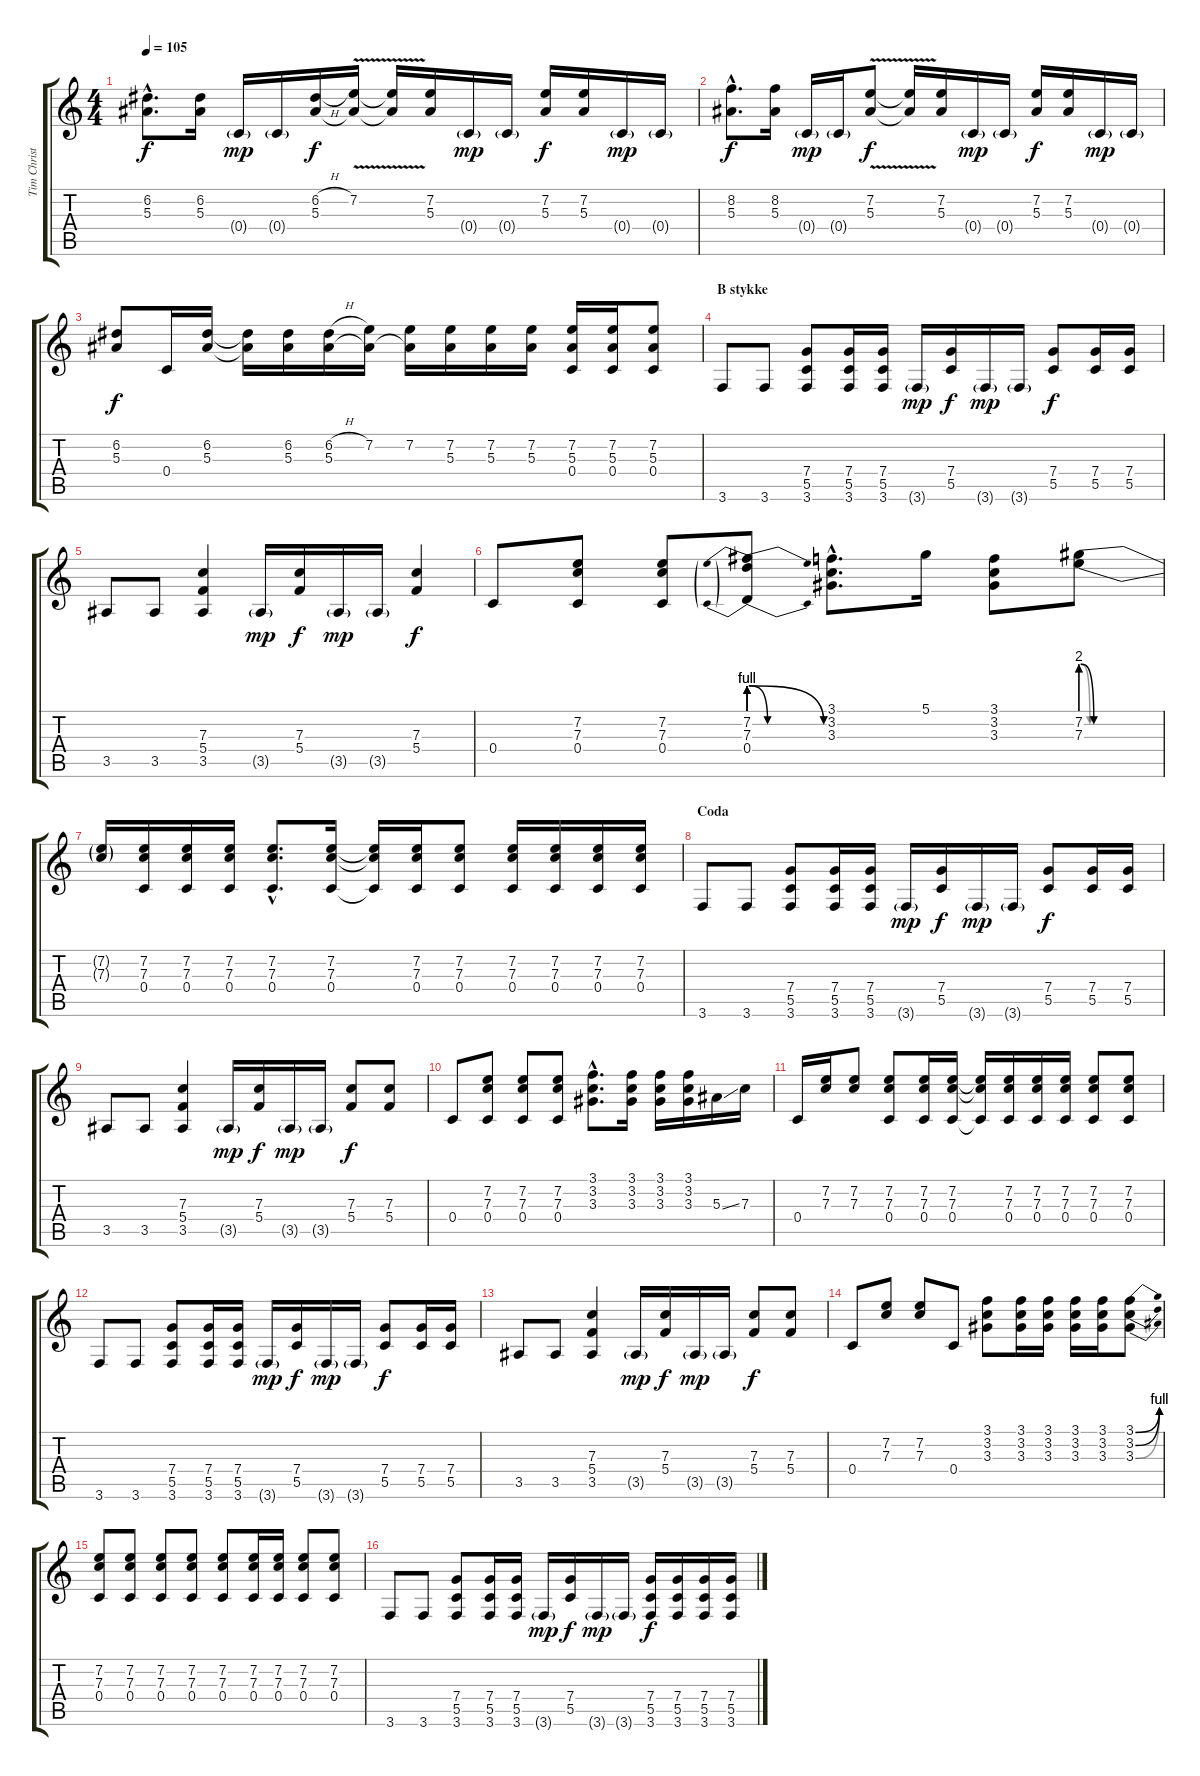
\track ("Tim Christensen (Guitar 1)" "Tim Christ") {instrument distortionguitar}
\staff {score tabs}
\tuning (D4 A3 F3 C3 G2 D2) {hide}
\ts (4 4)
\tempo 105
\clef g2
\ks c
(6.2{hac} 5.3{hac}).8{d dy f} (6.2 5.3).16 0.4{g}.16{dy mp} 0.4{g}.16 (6.2{h} 5.3).16{dy f} (7.2{v} 5.3{v t}).16 (7.2{t} 5.3{t}).16 (7.2 5.3).16 0.4{g}.16{dy mp} 0.4{g}.16 (7.2 5.3).16{dy f} (7.2 5.3).16 0.4{g}.16{dy mp} 0.4{g}.16 |
(8.2{hac} 5.3{hac}).8{d dy f} (8.2 5.3).16 0.4{g}.16{dy mp} 0.4{g}.16 (7.2{v} 5.3{v}).8{dy f} (7.2{t} 5.3{t}).16 (7.2 5.3).16 0.4{g}.16{dy mp} 0.4{g}.16 (7.2 5.3).16{dy f} (7.2 5.3).16 0.4{g}.16{dy mp} 0.4{g}.16 |
(6.2 5.3).8{dy f} 0.4.16 (6.2 5.3).16 (6.2{t} 5.3{t}).16 (6.2 5.3).16 (6.2{h} 5.3).16 (7.2 5.3{t}).16 (7.2 5.3{t}).16 (7.2 5.3).16 (7.2 5.3).16 (7.2 5.3).16 (7.2 5.3 0.4).16 (7.2 5.3 0.4).16 (7.2 5.3 0.4).8 |
\section ("" "B stykke")
3.6.8{volume 14 balance 13} 3.6.8 (7.4 5.5 3.6).8 (7.4 5.5 3.6).16 (7.4 5.5 3.6).16 3.6{g}.16{dy mp} (7.4 5.5).16{dy f} 3.6{g}.16{dy mp} 3.6{g}.16 (7.4 5.5).8{dy f} (7.4 5.5).16 (7.4 5.5).16 |
3.5.8 3.5.8 (7.3 5.4 3.5).4 3.5{g}.16{dy mp} (7.3 5.4).16{dy f} 3.5{g}.16{dy mp} 3.5{g}.16 (7.3 5.4).4{dy f} |
0.4.8 (7.2 7.3 0.4).8 (7.2 7.3 0.4).8 (7.2{be (prebendrelease 0 4 60 0)} 7.3{be (custom 0 4 15 0 20 0 40 0 60 0)} 0.4{be (prebendrelease 0 4 60 0)}).8 (3.1{hac} 3.2{hac} 3.3{hac}).8{d} 5.1.16 (3.1 3.2 3.3).8 (7.2{be (custom 0 8 10 0 20 0 40 0 60 0)} 7.3{be (custom 0 8 7 0 20 0 40 0 60 0)}).8 |
(7.2{t} 7.3{t}).16 (7.2 7.3 0.4).16 (7.2 7.3 0.4).16 (7.2 7.3 0.4).16 (7.2{hac} 7.3{hac} 0.4{hac}).8{d} (7.2 7.3 0.4).16 (7.2{t} 7.3{t} 0.4{t}).16 (7.2 7.3 0.4).16 (7.2 7.3 0.4).8 (7.2 7.3 0.4).16 (7.2 7.3 0.4).16 (7.2 7.3 0.4).16 (7.2 7.3 0.4).16 |
\section ("" "Coda")
3.6.8 3.6.8 (7.4 5.5 3.6).8 (7.4 5.5 3.6).16 (7.4 5.5 3.6).16 3.6{g}.16{dy mp} (7.4 5.5).16{dy f} 3.6{g}.16{dy mp} 3.6{g}.16 (7.4 5.5).8{dy f} (7.4 5.5).16 (7.4 5.5).16 |
3.5.8 3.5.8 (7.3 5.4 3.5).4 3.5{g}.16{dy mp} (7.3 5.4).16{dy f} 3.5{g}.16{dy mp} 3.5{g}.16 (7.3 5.4).8{dy f} (7.3 5.4).8 |
0.4.8 (7.2 7.3 0.4).8 (7.2 7.3 0.4).8 (7.2 7.3 0.4).8 (3.1{hac} 3.2{hac} 3.3{hac}).8{d} (3.1 3.2 3.3).16 (3.1 3.2 3.3).16 (3.1 3.2 3.3).16 5.3{ss}.16 7.3.16 |
0.4.16 (7.2 7.3).16 (7.2 7.3).8 (7.2 7.3 0.4).8 (7.2 7.3 0.4).16 (7.2 7.3 0.4).16 (7.2{t} 7.3{t} 0.4{t}).16 (7.2 7.3 0.4).16 (7.2 7.3 0.4).16 (7.2 7.3 0.4).16 (7.2 7.3 0.4).8 (7.2 7.3 0.4).8 |
3.6.8 3.6.8 (7.4 5.5 3.6).8 (7.4 5.5 3.6).16 (7.4 5.5 3.6).16 3.6{g}.16{dy mp} (7.4 5.5).16{dy f} 3.6{g}.16{dy mp} 3.6{g}.16 (7.4 5.5).8{dy f} (7.4 5.5).16 (7.4 5.5).16 |
3.5.8 3.5.8 (7.3 5.4 3.5).4 3.5{g}.16{dy mp} (7.3 5.4).16{dy f} 3.5{g}.16{dy mp} 3.5{g}.16 (7.3 5.4).8{dy f} (7.3 5.4).8 |
0.4.8 (7.2 7.3).8 (7.2 7.3).8 0.4.8 (3.1 3.2 3.3).8 (3.1 3.2 3.3).16 (3.1 3.2 3.3).16 (3.1 3.2 3.3).16 (3.1 3.2 3.3).16 (3.1{be (bend 0 0 60 4)} 3.2{be (bend 0 0 60 4)} 3.3{be (bend 0 0 60 4)}).8 |
(7.2 7.3 0.4).8 (7.2 7.3 0.4).8 (7.2 7.3 0.4).8 (7.2 7.3 0.4).8 (7.2 7.3 0.4).8 (7.2 7.3 0.4).16 (7.2 7.3 0.4).16 (7.2 7.3 0.4).8 (7.2 7.3 0.4).8 |
3.6.8 3.6.8 (7.4 5.5 3.6).8 (7.4 5.5 3.6).16 (7.4 5.5 3.6).16 3.6{g}.16{dy mp} (7.4 5.5).16{dy f} 3.6{g}.16{dy mp} 3.6{g}.16 (7.4 5.5 3.6).16{dy f} (7.4 5.5 3.6).16 (7.4 5.5 3.6).16 (7.4 5.5 3.6).16
